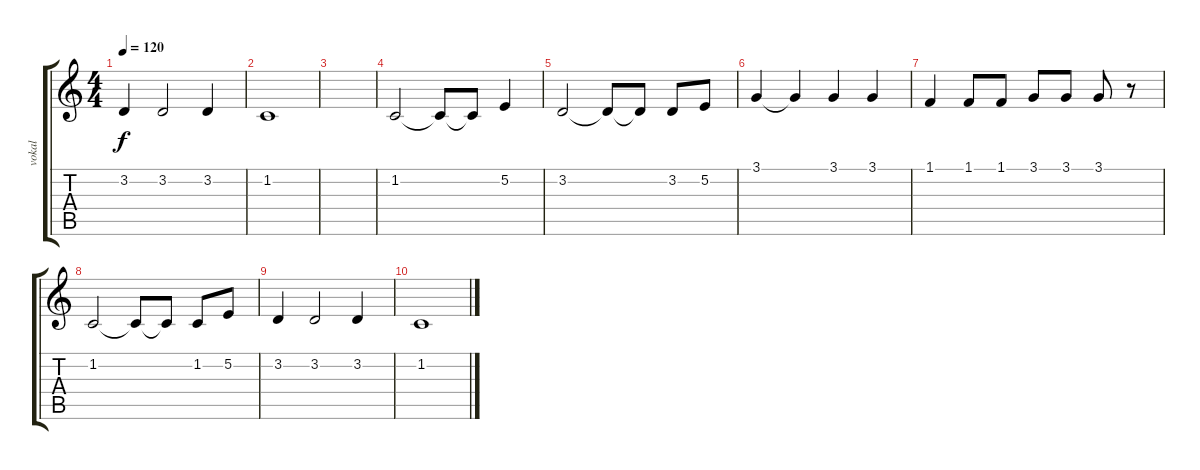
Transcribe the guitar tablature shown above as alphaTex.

\track ("vokal" "vokal") {instrument pad4choir}
\staff {score tabs}
\tuning (E4 B3 G3 D3 A2 E2) {hide}
\ts (4 4)
\tempo 120
\clef g2
\ks c
3.2.4{dy f} 3.2.2 3.2.4 |
1.2.1 |
|
1.2.2 1.2{t}.8 1.2{t}.8 5.2.4 |
3.2.2 3.2{t}.8 3.2{t}.8 3.2.8 5.2.8 |
3.1.4 3.1{t}.4 3.1.4 3.1.4 |
1.1.4 1.1.8 1.1.8 3.1.8 3.1.8 3.1.8 r.8 |
1.2.2 1.2{t}.8 1.2{t}.8 1.2.8 5.2.8 |
3.2.4 3.2.2 3.2.4 |
1.2.1
